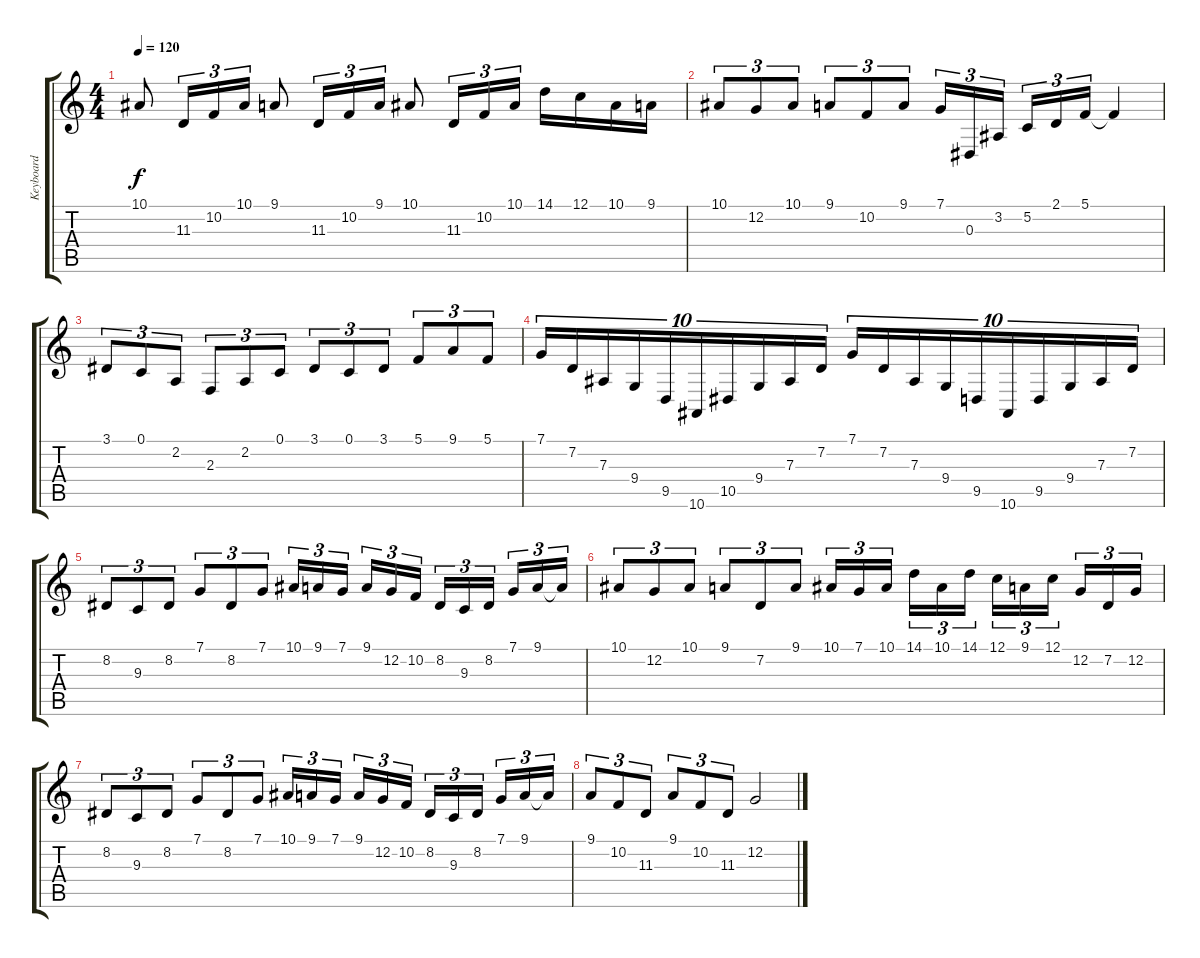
\track ("Keyboard" "Keyboard") {instrument stringensemble1}
\staff {score tabs}
\tuning (C4 G3 Eb3 Bb2 F2 C2) {hide}
\ts (4 4)
\tempo 120
\clef g2
\ks c
10.1.8{dy f} 11.3.16{tu (3 2)} 10.2.16{tu (3 2)} 10.1.16{tu (3 2)} 9.1.8 11.3.16{tu (3 2)} 10.2.16{tu (3 2)} 9.1.16{tu (3 2)} 10.1.8 11.3.16{tu (3 2)} 10.2.16{tu (3 2)} 10.1.16{tu (3 2)} 14.1.16 12.1.16 10.1.16 9.1.16 |
10.1.8{tu (3 2)} 12.2.8{tu (3 2)} 10.1.8{tu (3 2)} 9.1.8{tu (3 2)} 10.2.8{tu (3 2)} 9.1.8{tu (3 2)} 7.1.16{tu (3 2)} 0.3.16{tu (3 2)} 3.2.16{tu (3 2) beam splitsecondary} 5.2.16{tu (3 2)} 2.1.16{tu (3 2)} 5.1.16{tu (3 2)} 5.1{t}.4 |
3.1.8{tu (3 2)} 0.1.8{tu (3 2)} 2.2.8{tu (3 2)} 2.3.8{tu (3 2)} 2.2.8{tu (3 2)} 0.1.8{tu (3 2)} 3.1.8{tu (3 2)} 0.1.8{tu (3 2)} 3.1.8{tu (3 2)} 5.1.8{tu (3 2)} 9.1.8{tu (3 2)} 5.1.8{tu (3 2)} |
7.1.16{tu (10 8)} 7.2.16{tu (10 8)} 7.3.16{tu (10 8)} 9.4.16{tu (10 8)} 9.5.16{tu (10 8)} 10.6.16{tu (10 8)} 10.5.16{tu (10 8)} 9.4.16{tu (10 8)} 7.3.16{tu (10 8)} 7.2.16{tu (10 8)} 7.1.16{tu (10 8)} 7.2.16{tu (10 8)} 7.3.16{tu (10 8)} 9.4.16{tu (10 8)} 9.5.16{tu (10 8)} 10.6.16{tu (10 8)} 9.5.16{tu (10 8)} 9.4.16{tu (10 8)} 7.3.16{tu (10 8)} 7.2.16{tu (10 8)} |
8.2.8{tu (3 2)} 9.3.8{tu (3 2)} 8.2.8{tu (3 2)} 7.1.8{tu (3 2)} 8.2.8{tu (3 2)} 7.1.8{tu (3 2)} 10.1.16{tu (3 2)} 9.1.16{tu (3 2)} 7.1.16{tu (3 2) beam splitsecondary} 9.1.16{tu (3 2)} 12.2.16{tu (3 2)} 10.2.16{tu (3 2)} 8.2.16{tu (3 2)} 9.3.16{tu (3 2)} 8.2.16{tu (3 2) beam splitsecondary} 7.1.16{tu (3 2)} 9.1.16{tu (3 2)} 9.1{t}.16{tu (3 2)} |
10.1.8{tu (3 2)} 12.2.8{tu (3 2)} 10.1.8{tu (3 2)} 9.1.8{tu (3 2)} 7.2.8{tu (3 2)} 9.1.8{tu (3 2)} 10.1.16{tu (3 2)} 7.1.16{tu (3 2)} 10.1.16{tu (3 2) beam splitsecondary} 14.1.16{tu (3 2)} 10.1.16{tu (3 2)} 14.1.16{tu (3 2)} 12.1.16{tu (3 2)} 9.1.16{tu (3 2)} 12.1.16{tu (3 2) beam splitsecondary} 12.2.16{tu (3 2)} 7.2.16{tu (3 2)} 12.2.16{tu (3 2)} |
8.2.8{tu (3 2)} 9.3.8{tu (3 2)} 8.2.8{tu (3 2)} 7.1.8{tu (3 2)} 8.2.8{tu (3 2)} 7.1.8{tu (3 2)} 10.1.16{tu (3 2)} 9.1.16{tu (3 2)} 7.1.16{tu (3 2) beam splitsecondary} 9.1.16{tu (3 2)} 12.2.16{tu (3 2)} 10.2.16{tu (3 2)} 8.2.16{tu (3 2)} 9.3.16{tu (3 2)} 8.2.16{tu (3 2) beam splitsecondary} 7.1.16{tu (3 2)} 9.1.16{tu (3 2)} 9.1{t}.16{tu (3 2)} |
9.1.8{tu (3 2)} 10.2.8{tu (3 2)} 11.3.8{tu (3 2)} 9.1.8{tu (3 2)} 10.2.8{tu (3 2)} 11.3.8{tu (3 2)} 12.2.2
